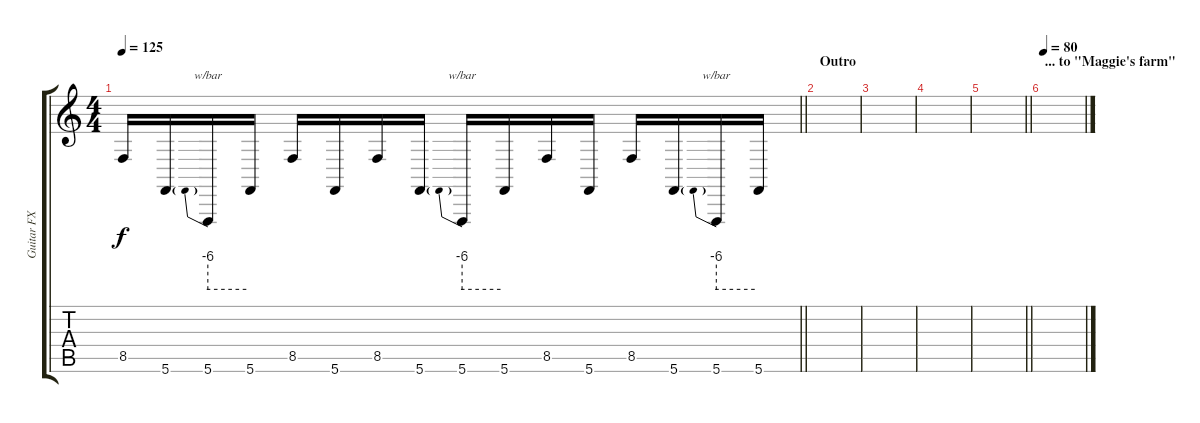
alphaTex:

\track ("Guitar FX" "Guitar FX") {instrument lead8bassandlead}
\staff {score tabs}
\tuning (E4 B3 G3 D3 A2 C2) {hide}
\ts (4 4)
\tempo 125
\clef g2
\barLineRight lightlight
\ks c
8.5.16{dy f} 5.6.16 5.6.16{tbe (predive default 0 -24 60 -24)} 5.6.16 8.5.16 5.6.16 8.5.16 5.6.16 5.6.16{tbe (predive default 0 -24 60 -24)} 5.6.16 8.5.16 5.6.16 8.5.16 5.6.16 5.6.16{tbe (predive default 0 -24 60 -24)} 5.6.16 |
\section ("" "Outro")
|
|
|
\barLineRight lightlight
|
\section ("" "... to \"Maggie's farm\"")
\tempo 80
